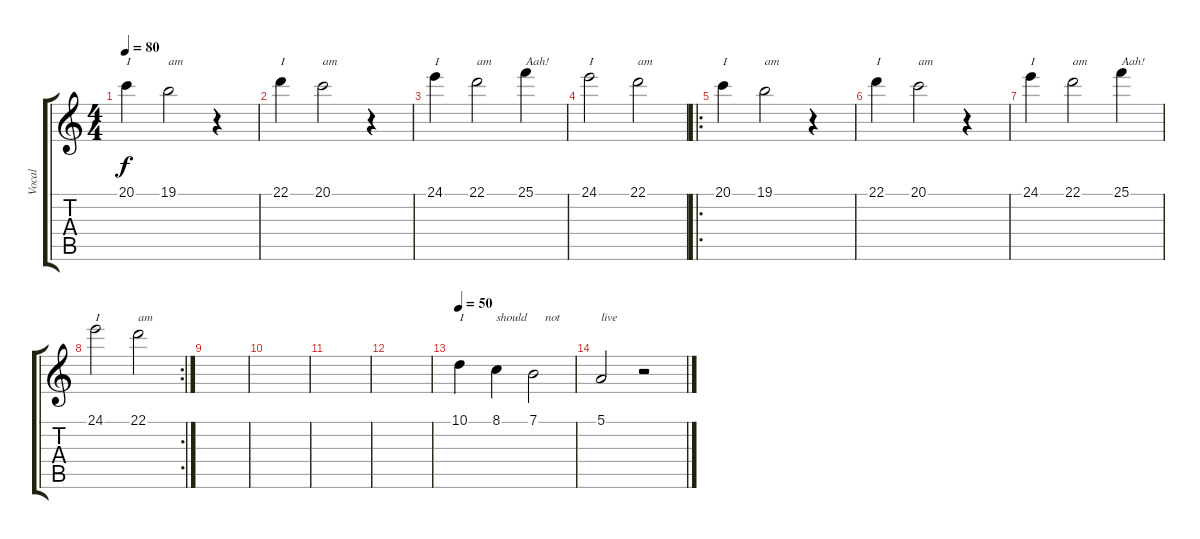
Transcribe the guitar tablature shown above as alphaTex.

\track ("Vocal" "Vocal") {instrument sopranosax}
\staff {score tabs}
\tuning (E4 B3 G3 D3 A2 E2) {hide}
\ts (4 4)
\tempo 80
\clef g2
\ks c
20.1.4{txt "I" dy f} 19.1.2{txt "am"} r.4 |
22.1.4{txt "I"} 20.1.2{txt "am"} r.4 |
24.1.4{txt "I"} 22.1.2{txt "am"} 25.1.4{txt "Aah!"} |
24.1.2{txt "I"} 22.1.2{txt "am"} |
\ro
20.1.4{txt "I"} 19.1.2{txt "am"} r.4 |
22.1.4{txt "I"} 20.1.2{txt "am"} r.4 |
24.1.4{txt "I"} 22.1.2{txt "am"} 25.1.4{txt "Aah!"} |
\rc 2
24.1.2{txt "I"} 22.1.2{txt "am"} |
|
|
|
|
\tempo 50
10.1.4{txt "I"} 8.1.4{txt "should"} 7.1.2{txt "    not"} |
5.1.2{txt "live"} r.2
